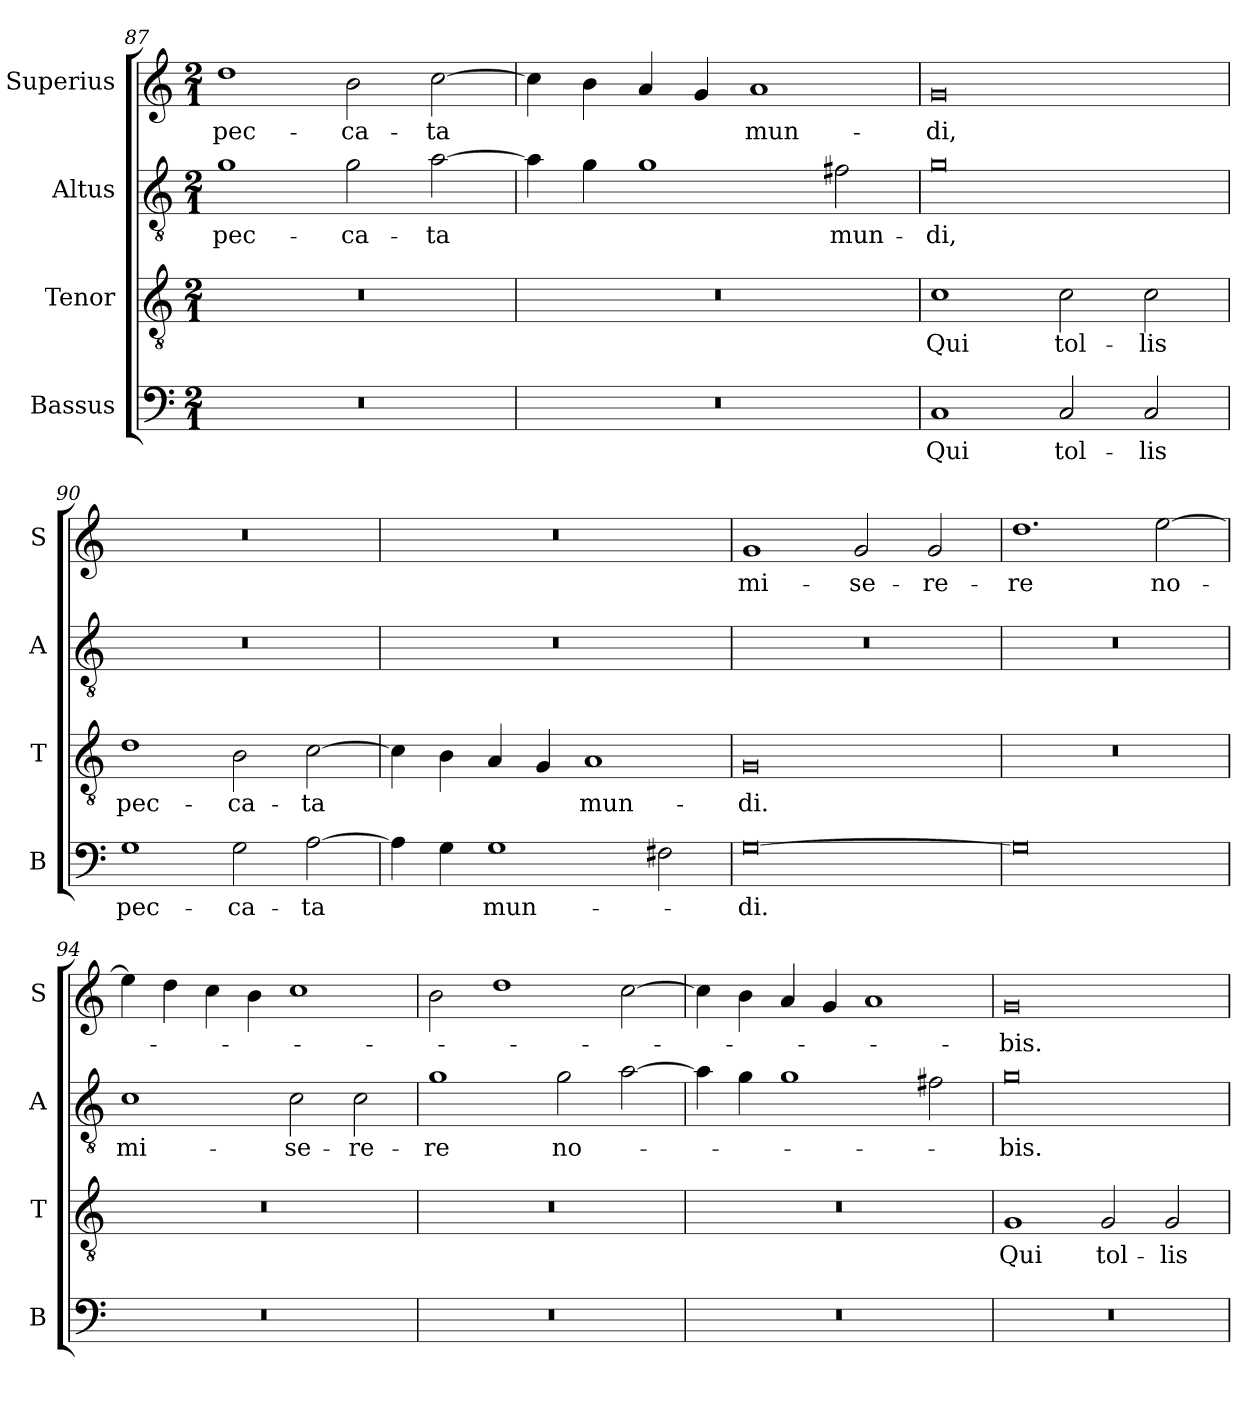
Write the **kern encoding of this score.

**kern	**text	**kern	**text	**kern	**text	**kern	**text
*part4	*part4	*part3	*part3	*part2	*part2	*part1	*part1
*staff4	*staff4	*staff3	*staff3	*staff2	*staff2	*staff1	*staff1
*I"Bassus	*	*I"Tenor	*	*I"Altus	*	*I"Superius	*
*I'B	*	*I'T	*	*I'A	*	*I'S	*
*clefF4	*	*clefGv2	*	*clefGv2	*	*clefG2	*
*k[]	*	*k[]	*	*k[]	*	*k[]	*
*M2/1	*	*M2/1	*	*M2/1	*	*M2/1	*
=87	=87	=87	=87	=87	=87	=87	=87
0r	.	0r	.	1g	pec-	1dd	pec-
.	.	.	.	2g\	-ca-	2b\	-ca-
.	.	.	.	[2a\	-ta	[2cc\	-ta
=88	=88	=88	=88	=88	=88	=88	=88
0r	.	0r	.	4a\]	.	4cc\]	.
.	.	.	.	4g\	.	4b\	.
.	.	.	.	1g	.	4a/	.
.	.	.	.	.	.	4g/	.
.	.	.	.	.	.	1a	mun-
.	.	.	.	2f#X\	mun-	.	.
=89	=89	=89	=89	=89	=89	=89	=89
1C	Qui	1c	Qui	0g	-di,	0g	-di,
2C/	tol-	2c\	tol-	.	.	.	.
2C/	-lis	2c\	-lis	.	.	.	.
=90	=90	=90	=90	=90	=90	=90	=90
1G	pec-	1d	pec-	0r	.	0r	.
2G\	-ca-	2B\	-ca-	.	.	.	.
[2A\	-ta	[2c\	-ta	.	.	.	.
=91	=91	=91	=91	=91	=91	=91	=91
4A\]	.	4c\]	.	0r	.	0r	.
4G\	.	4B\	.	.	.	.	.
1G	mun-	4A/	.	.	.	.	.
.	.	4G/	.	.	.	.	.
.	.	1A	mun-	.	.	.	.
2F#X\	.	.	.	.	.	.	.
=92	=92	=92	=92	=92	=92	=92	=92
[0G	-di.	0G	-di.	0r	.	1g	mi-
.	.	.	.	.	.	2g/	-se-
.	.	.	.	.	.	2g/	-re-
=93	=93	=93	=93	=93	=93	=93	=93
0G]	.	0r	.	0r	.	1.dd	-re
.	.	.	.	.	.	[2ee\	no-
=94	=94	=94	=94	=94	=94	=94	=94
0r	.	0r	.	1c	mi-	4ee\]	.
.	.	.	.	.	.	4dd\	.
.	.	.	.	.	.	4cc\	.
.	.	.	.	.	.	4b\	.
.	.	.	.	2c\	-se-	1cc	.
.	.	.	.	2c\	-re-	.	.
=95	=95	=95	=95	=95	=95	=95	=95
0r	.	0r	.	1g	-re	2b\	.
.	.	.	.	.	.	1dd	.
.	.	.	.	2g\	no-	.	.
.	.	.	.	[2a\	.	[2cc\	.
=96	=96	=96	=96	=96	=96	=96	=96
0r	.	0r	.	4a\]	.	4cc\]	.
.	.	.	.	4g\	.	4b\	.
.	.	.	.	1g	.	4a/	.
.	.	.	.	.	.	4g/	.
.	.	.	.	.	.	1a	.
.	.	.	.	2f#X\	.	.	.
=97	=97	=97	=97	=97	=97	=97	=97
0r	.	1G	Qui	0g	-bis.	0g	-bis.
.	.	2G/	tol-	.	.	.	.
.	.	2G/	-lis	.	.	.	.
=	=	=	=	=	=	=	=
*-	*-	*-	*-	*-	*-	*-	*-
